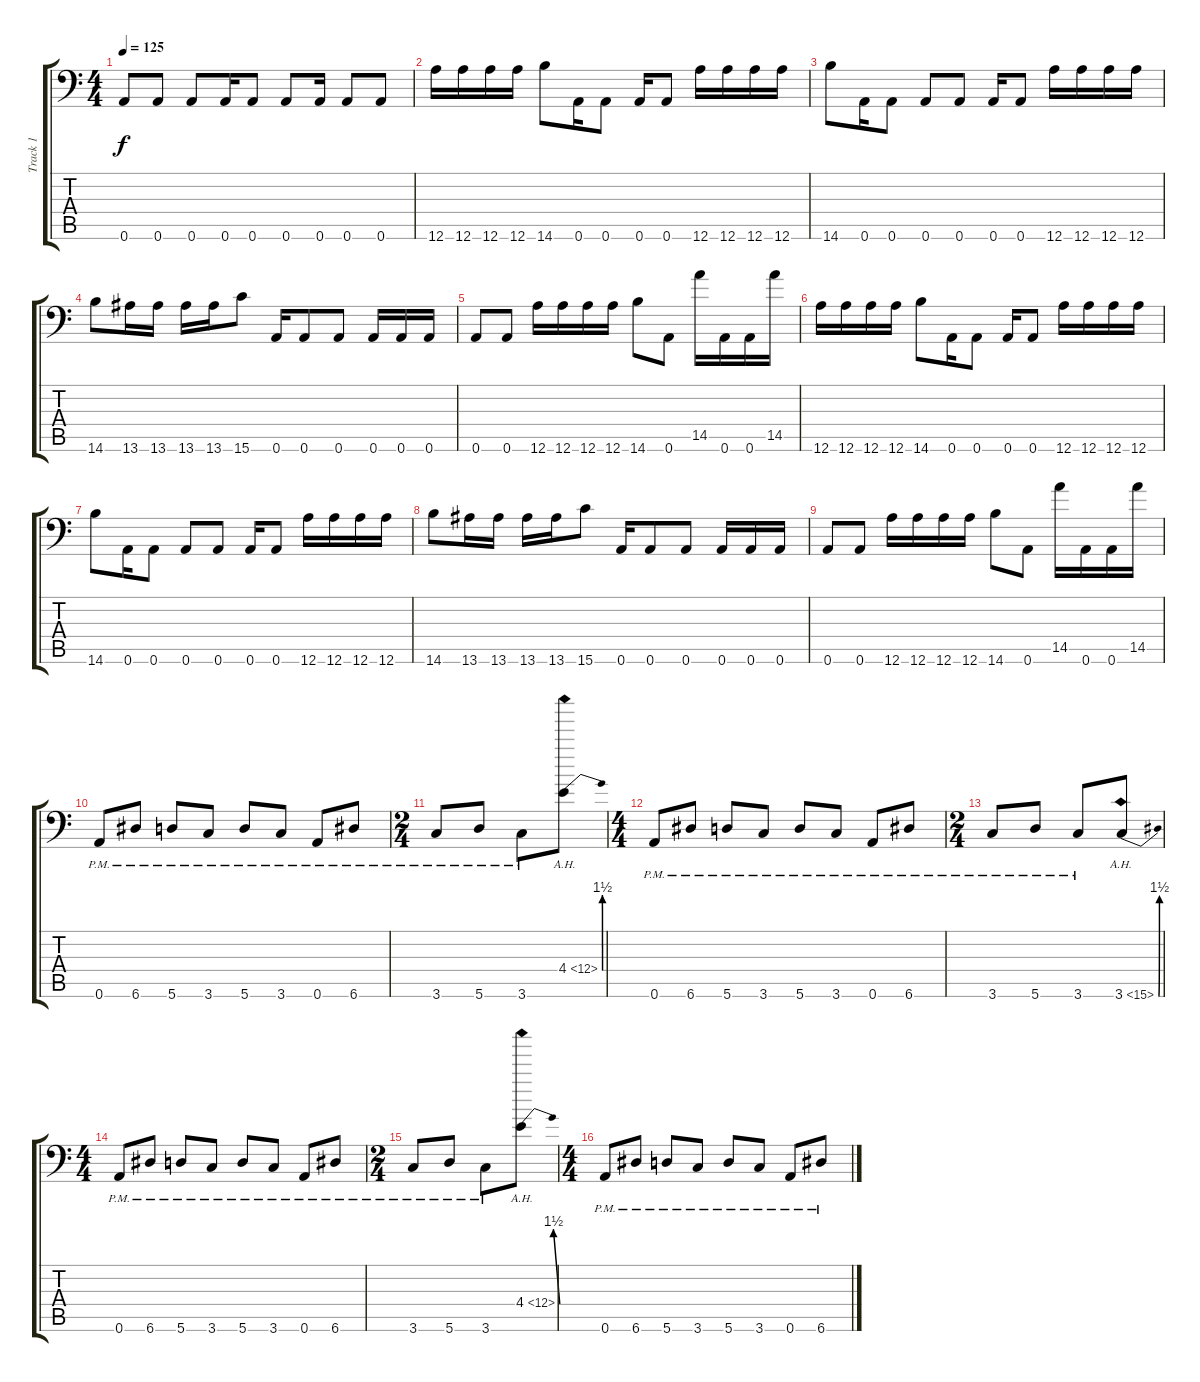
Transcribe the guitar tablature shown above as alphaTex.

\track ("Track 1" "Track 1") {instrument overdrivenguitar}
\staff {score tabs}
\tuning (D4 A3 F3 C3 G2 A1) {hide}
\ts (4 4)
\tempo 125
\clef f4
\ks c
0.6.8{dy f} 0.6.8 0.6.8 0.6.16 0.6.8 0.6.8 0.6.16 0.6.8 0.6.8 |
12.6.16 12.6.16 12.6.16 12.6.16 14.6.8 0.6.16 0.6.8 0.6.16 0.6.8 12.6.16 12.6.16 12.6.16 12.6.16 |
14.6.8 0.6.16 0.6.8 0.6.8 0.6.8 0.6.16 0.6.8 12.6.16 12.6.16 12.6.16 12.6.16 |
14.6.8 13.6.16 13.6.16 13.6.16 13.6.16 15.6.8 0.6.16 0.6.8 0.6.8 0.6.16 0.6.16 0.6.16 |
0.6.8 0.6.8 12.6.16 12.6.16 12.6.16 12.6.16 14.6.8 0.6.8 14.5.16 0.6.16 0.6.16 14.5.16 |
12.6.16 12.6.16 12.6.16 12.6.16 14.6.8 0.6.16 0.6.8 0.6.16 0.6.8 12.6.16 12.6.16 12.6.16 12.6.16 |
14.6.8 0.6.16 0.6.8 0.6.8 0.6.8 0.6.16 0.6.8 12.6.16 12.6.16 12.6.16 12.6.16 |
14.6.8 13.6.16 13.6.16 13.6.16 13.6.16 15.6.8 0.6.16 0.6.8 0.6.8 0.6.16 0.6.16 0.6.16 |
0.6.8 0.6.8 12.6.16 12.6.16 12.6.16 12.6.16 14.6.8 0.6.8 14.5.16 0.6.16 0.6.16 14.5.16 |
0.6{pm}.8 6.6{pm}.8 5.6{pm}.8 3.6{pm}.8 5.6{pm}.8 3.6{pm}.8 0.6{pm}.8 6.6{pm}.8 |
\ts (2 4)
3.6{pm}.8 5.6{pm}.8 3.6{pm}.8 4.4{be (bend 0 0 60 6) ah 8}.8 |
\ts (4 4)
0.6{pm}.8 6.6{pm}.8 5.6{pm}.8 3.6{pm}.8 5.6{pm}.8 3.6{pm}.8 0.6{pm}.8 6.6{pm}.8 |
\ts (2 4)
3.6{pm}.8 5.6{pm}.8 3.6{pm}.8 3.6{be (bend 0 0 60 6) ah 12}.8 |
\ts (4 4)
0.6{pm}.8 6.6{pm}.8 5.6{pm}.8 3.6{pm}.8 5.6{pm}.8 3.6{pm}.8 0.6{pm}.8 6.6{pm}.8 |
\ts (2 4)
3.6{pm}.8 5.6{pm}.8 3.6{pm}.8 4.4{be (bend 0 0 60 6) ah 8}.8 |
\ts (4 4)
0.6{pm}.8 6.6{pm}.8 5.6{pm}.8 3.6{pm}.8 5.6{pm}.8 3.6{pm}.8 0.6{pm}.8 6.6{pm}.8
